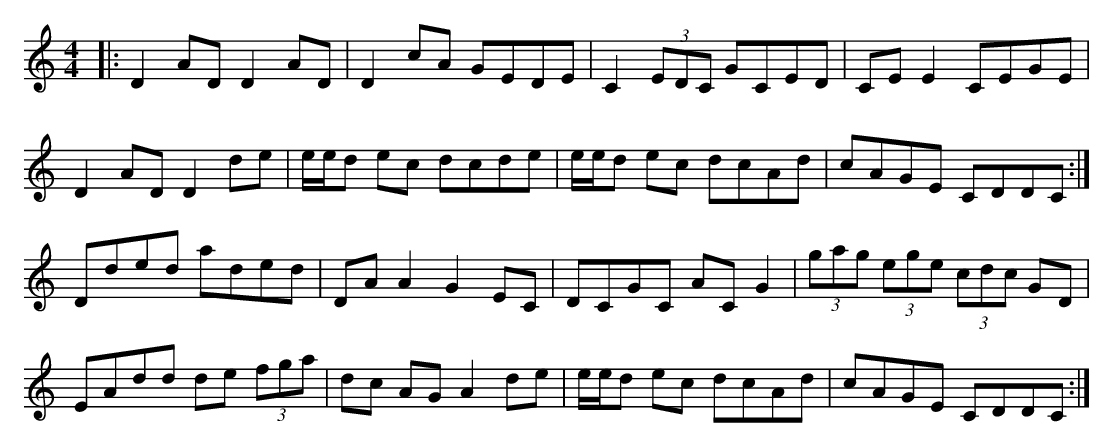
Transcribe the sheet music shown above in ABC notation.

X:1
M:4/4
K:Ddor
|:D2AD D2AD|D2cA GEDE|C2(3EDC GCED|CEE2 CEGE|
D2AD D2de|e/e/d ec dcde|e/e/d ec dcAd|cAGE CDDC:|
Dded aded|DAA2 G2EC|DCGC ACG2|(3gag (3ege (3cdc GD|
EAdd de (3fga|dc AGA2de|e/e/d ec dcAd|cAGE CDDC:|
